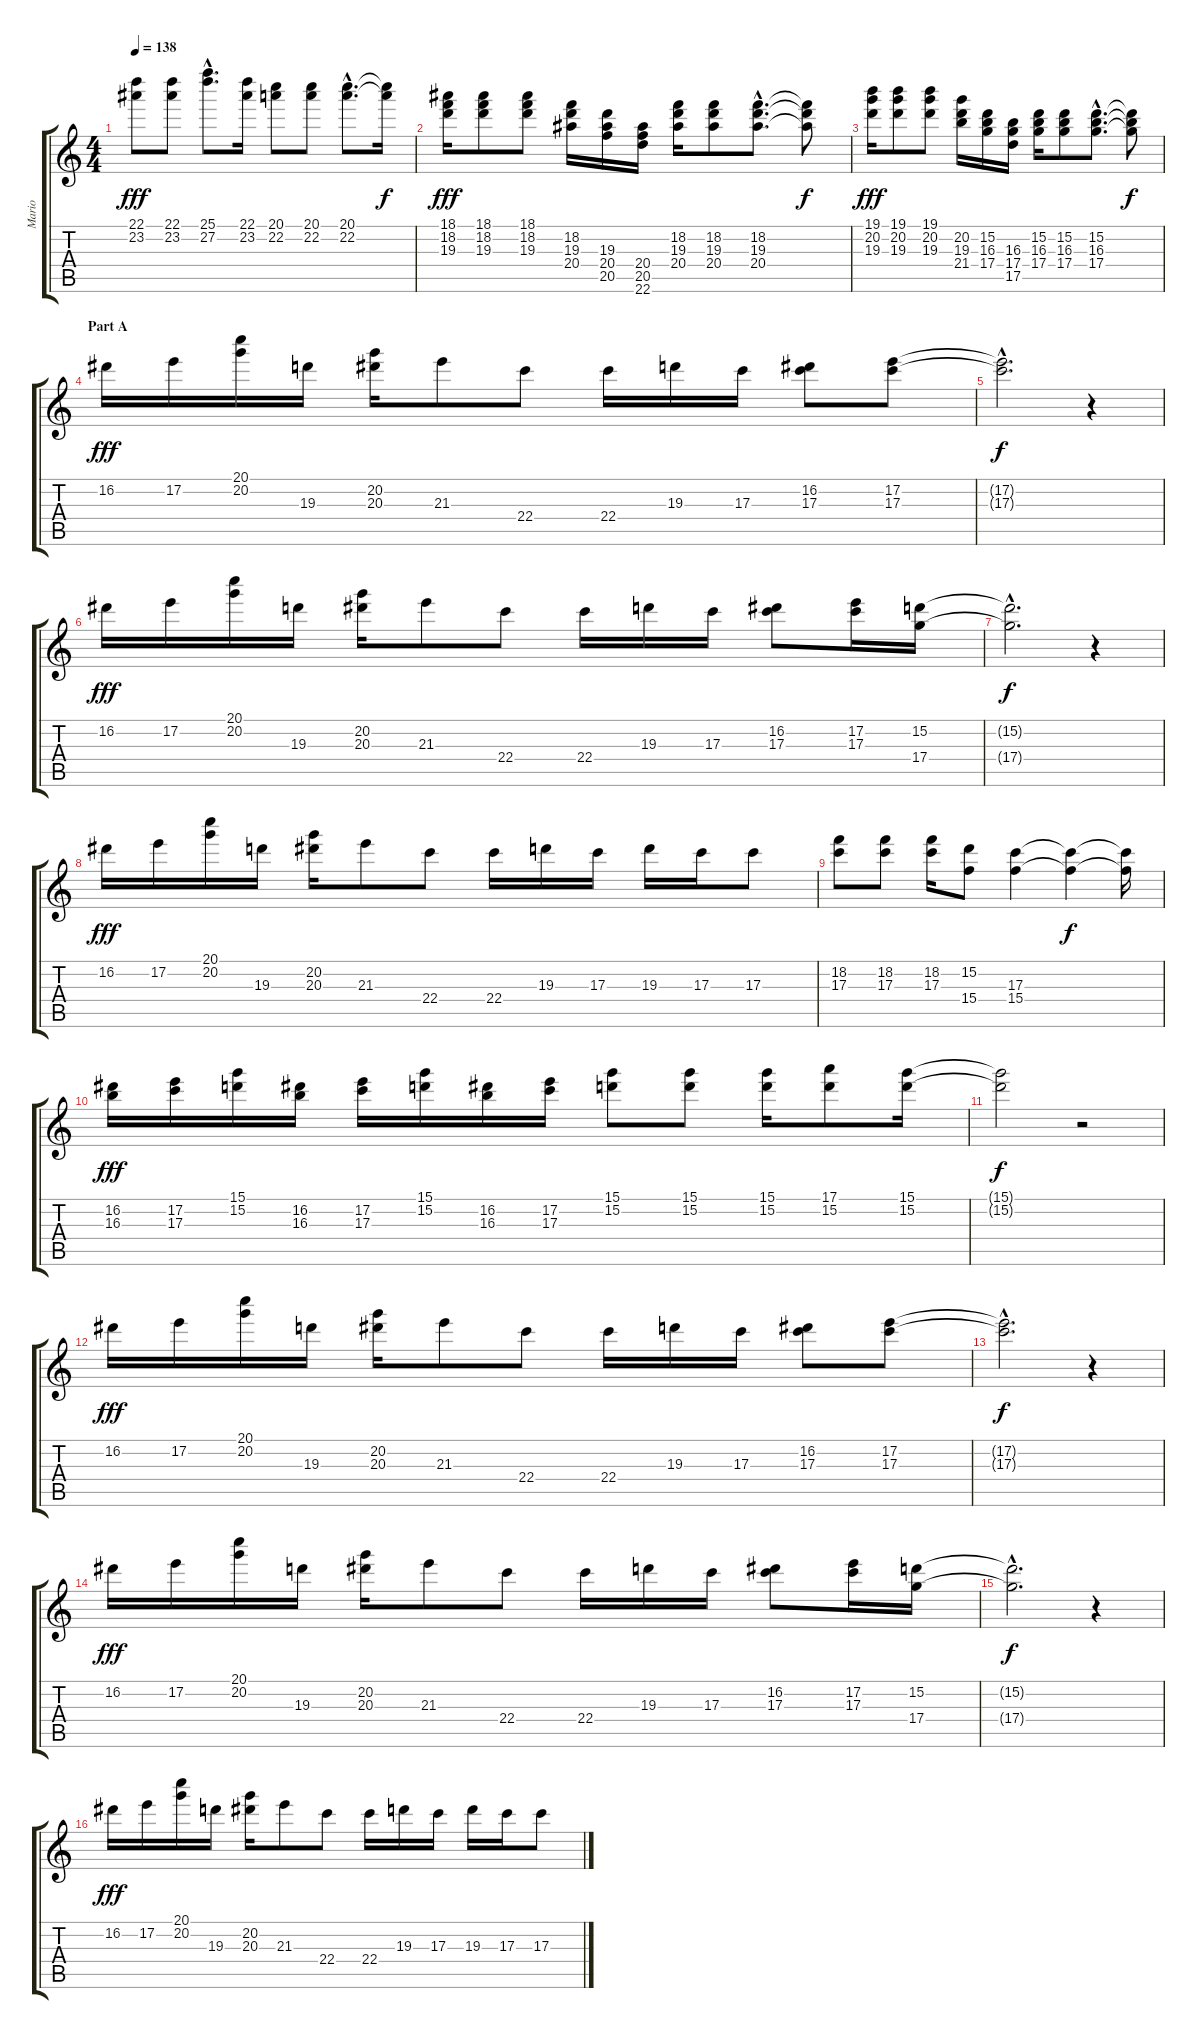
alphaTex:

\track ("Mario" "Mario") {instrument distortionguitar}
\staff {score tabs}
\tuning (E4 B3 G3 D3 A2 E2) {hide}
\ts (4 4)
\tempo 138
\clef g2
\ks c
(22.1 23.2).8{dy fff} (22.1 23.2).8 (25.1{hac} 27.2{hac}).8{d} (22.1 23.2).16 (20.1 22.2).8 (20.1 22.2).8 (20.1{hac} 22.2{hac}).8{d} (20.1{t} 22.2{t}).16{dy f} |
(18.1 18.2 19.3).16{dy fff} (18.1 18.2 19.3).8 (18.1 18.2 19.3).8 (18.2 19.3 20.4).16 (19.3 20.4 20.5).16 (20.4 20.5 22.6).16 (18.2 19.3 20.4).16 (18.2 19.3 20.4).8 (18.2{hac} 19.3{hac} 20.4{hac}).8{d} (18.2{t} 19.3{t} 20.4{t}).8{dy f} |
(19.1 20.2 19.3).16{dy fff} (19.1 20.2 19.3).8 (19.1 20.2 19.3).8 (20.2 19.3 21.4).16 (15.2 16.3 17.4).16 (16.3 17.4 17.5).16 (15.2 16.3 17.4).16 (15.2 16.3 17.4).8 (15.2{hac} 16.3{hac} 17.4{hac}).8{d} (15.2{t} 16.3{t} 17.4{t}).8{dy f} |
\section ("" "Part A")
16.2.16{dy fff instrument distortionguitar} 17.2.16 (20.1 20.2).16 19.3.16 (20.2 20.3).16 21.3.8 22.4.8 22.4.16 19.3.16 17.3.16 (16.2 17.3).8 (17.2 17.3).8 |
(17.2{hac t} 17.3{hac t}).2{d dy f} r.4 |
16.2.16{dy fff} 17.2.16 (20.1 20.2).16 19.3.16 (20.2 20.3).16 21.3.8 22.4.8 22.4.16 19.3.16 17.3.16 (16.2 17.3).8 (17.2 17.3).16 (15.2 17.4).16 |
(15.2{hac t} 17.4{hac t}).2{d dy f} r.4 |
16.2.16{dy fff} 17.2.16 (20.1 20.2).16 19.3.16 (20.2 20.3).16 21.3.8 22.4.8 22.4.16 19.3.16 17.3.16 19.3.16 17.3.16 17.3.8 |
(18.2 17.3).8 (18.2 17.3).8 (18.2 17.3).16 (15.2 15.4).8 (17.3 15.4).4 (17.3{t} 15.4{t}).4{dy f} (17.3{t} 15.4{t}).16 |
(16.2 16.3).16{dy fff} (17.2 17.3).16 (15.1 15.2).16 (16.2 16.3).16 (17.2 17.3).16 (15.1 15.2).16 (16.2 16.3).16 (17.2 17.3).16 (15.1 15.2).8 (15.1 15.2).8 (15.1 15.2).16 (17.1 15.2).8 (15.1 15.2).16 |
(15.1{t} 15.2{t}).2{dy f} r.2 |
16.2.16{dy fff} 17.2.16 (20.1 20.2).16 19.3.16 (20.2 20.3).16 21.3.8 22.4.8 22.4.16 19.3.16 17.3.16 (16.2 17.3).8 (17.2 17.3).8 |
(17.2{hac t} 17.3{hac t}).2{d dy f} r.4 |
16.2.16{dy fff} 17.2.16 (20.1 20.2).16 19.3.16 (20.2 20.3).16 21.3.8 22.4.8 22.4.16 19.3.16 17.3.16 (16.2 17.3).8 (17.2 17.3).16 (15.2 17.4).16 |
(15.2{hac t} 17.4{hac t}).2{d dy f} r.4 |
16.2.16{dy fff} 17.2.16 (20.1 20.2).16 19.3.16 (20.2 20.3).16 21.3.8 22.4.8 22.4.16 19.3.16 17.3.16 19.3.16 17.3.16 17.3.8
